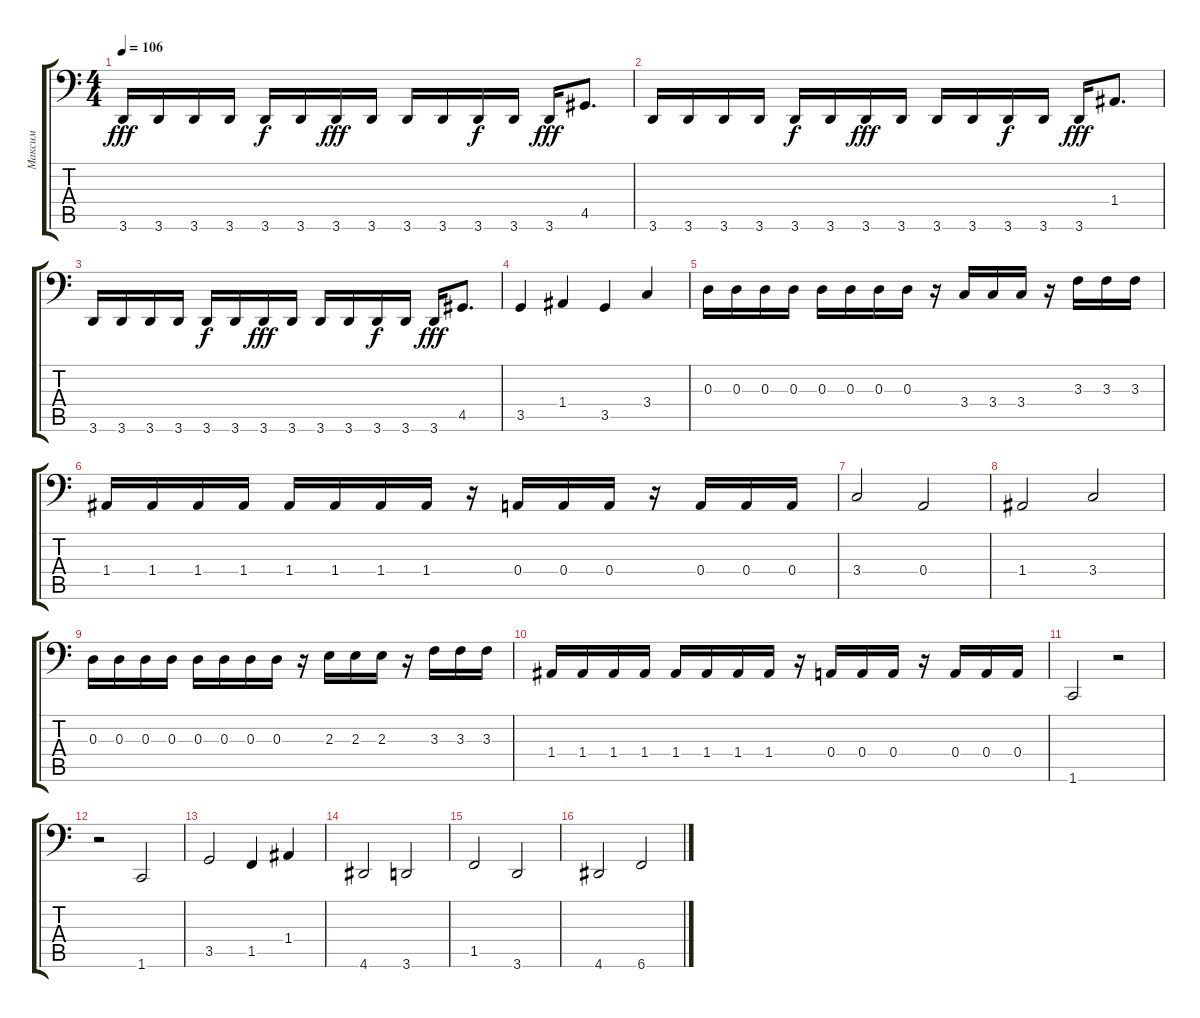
\track ("Максим" "Максим") {instrument electricbassfinger}
\staff {score tabs}
\tuning (C3 G2 D2 A1 E1 B0) {hide}
\ts (4 4)
\tempo 106
\clef f4
\ks c
3.6.16{dy fff} 3.6.16 3.6.16 3.6.16 3.6.16{dy f} 3.6.16 3.6.16{dy fff} 3.6.16 3.6.16 3.6.16 3.6.16{dy f} 3.6.16 3.6.16{dy fff} 4.5.8{d} |
3.6.16 3.6.16 3.6.16 3.6.16 3.6.16{dy f} 3.6.16 3.6.16{dy fff} 3.6.16 3.6.16 3.6.16 3.6.16{dy f} 3.6.16 3.6.16{dy fff} 1.4.8{d} |
3.6.16 3.6.16 3.6.16 3.6.16 3.6.16{dy f} 3.6.16 3.6.16{dy fff} 3.6.16 3.6.16 3.6.16 3.6.16{dy f} 3.6.16 3.6.16{dy fff} 4.5.8{d} |
3.5.4 1.4.4 3.5.4 3.4.4 |
0.3.16 0.3.16 0.3.16 0.3.16 0.3.16 0.3.16 0.3.16 0.3.16 r.16 3.4.16 3.4.16 3.4.16 r.16 3.3.16 3.3.16 3.3.16 |
1.4.16 1.4.16 1.4.16 1.4.16 1.4.16 1.4.16 1.4.16 1.4.16 r.16 0.4.16 0.4.16 0.4.16 r.16 0.4.16 0.4.16 0.4.16 |
3.4.2 0.4.2 |
1.4.2 3.4.2 |
0.3.16 0.3.16 0.3.16 0.3.16 0.3.16 0.3.16 0.3.16 0.3.16 r.16 2.3.16 2.3.16 2.3.16 r.16 3.3.16 3.3.16 3.3.16 |
1.4.16 1.4.16 1.4.16 1.4.16 1.4.16 1.4.16 1.4.16 1.4.16 r.16 0.4.16 0.4.16 0.4.16 r.16 0.4.16 0.4.16 0.4.16 |
1.6.2 r.2 |
r.2 1.6.2 |
3.5.2 1.5.4 1.4.4 |
4.6.2 3.6.2 |
1.5.2 3.6.2 |
4.6.2 6.6.2
